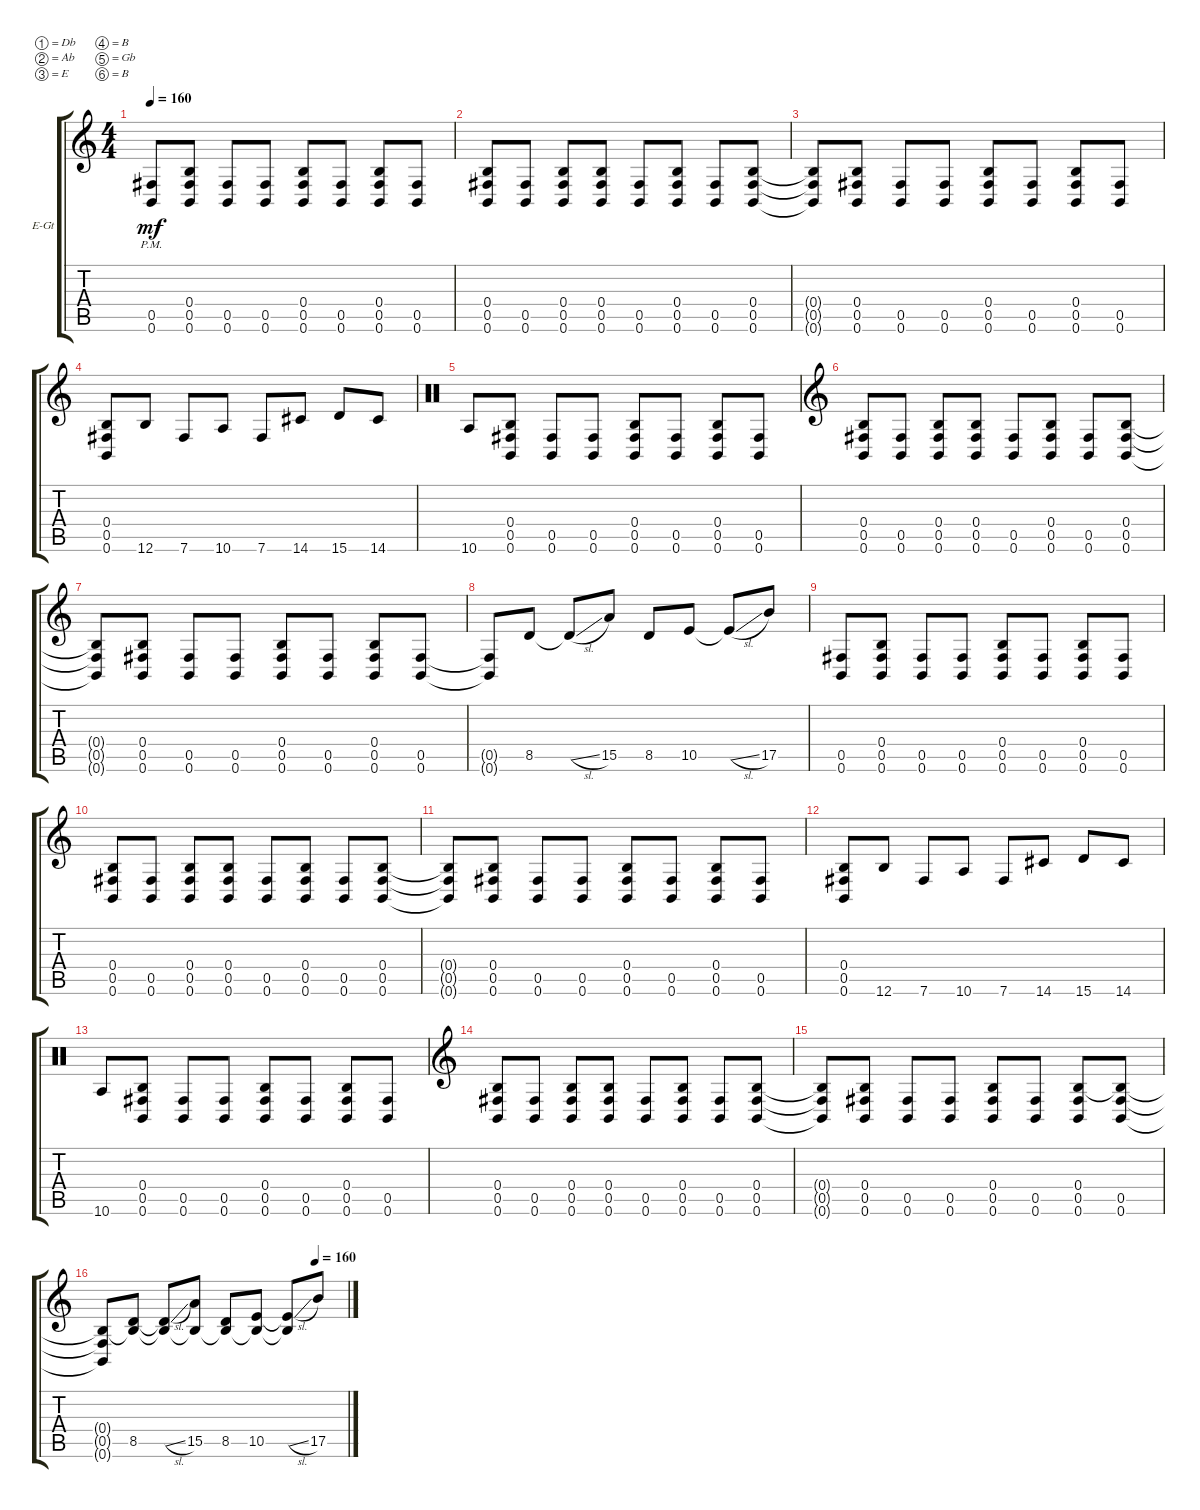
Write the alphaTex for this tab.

\defaultSystemsLayout 4
\bracketExtendMode groupsimilarinstruments
\firstSystemTrackNameOrientation horizontal
\otherSystemsTrackNameOrientation horizontal
\track ("Electric Guitar" "E-Gt") {instrument distortionguitar}
\staff {score tabs}
\tuning (Db4 Ab3 E3 B2 Gb2 B1)
\ts (4 4)
\tempo 160
\clef g2
\ks c
(0.5{pm t} 0.6{pm t}).8{dy mf} (0.4 0.5 0.6).8 (0.6 0.5).8 (0.5 0.6).8 (0.6 0.4 0.5).8 (0.5 0.6).8 (0.6 0.5 0.4).8 (0.6 0.5).8 |
(0.4 0.5 0.6).8 (0.6 0.5).8 (0.4 0.5 0.6).8 (0.6 0.5 0.4).8 (0.6 0.5).8 (0.5 0.6 0.4).8 (0.5 0.6).8 (0.6 0.5 0.4).8 |
(0.5{t} 0.4{t} 0.6{t}).8 (0.4 0.5 0.6).8 (0.6 0.5).8 (0.5 0.6).8 (0.6 0.4 0.5).8 (0.5 0.6).8 (0.6 0.5 0.4).8 (0.6 0.5).8 |
(0.4 0.5 0.6).8 12.6.8 7.6.8 10.6.8 7.6.8 14.6.8 15.6.8 14.6.8 |
\clef neutral
10.6.8 (0.4 0.5 0.6).8 (0.6 0.5).8 (0.5 0.6).8 (0.6 0.4 0.5).8 (0.5 0.6).8 (0.6 0.5 0.4).8 (0.6 0.5).8 |
\clef g2
(0.4 0.5 0.6).8 (0.6 0.5).8 (0.4 0.5 0.6).8 (0.6 0.5 0.4).8 (0.6 0.5).8 (0.5 0.6 0.4).8 (0.5 0.6).8 (0.6 0.5 0.4).8 |
(0.5{t} 0.4{t} 0.6{t}).8 (0.4 0.5 0.6).8 (0.6 0.5).8 (0.5 0.6).8 (0.6 0.4 0.5).8 (0.5 0.6).8 (0.6 0.5 0.4).8 (0.6 0.5).8 |
(0.5{t} 0.6{t}).8 8.5.8 8.5{sl t}.8 15.5.8 8.5.8 10.5.8 10.5{sl t}.8 17.5.8 |
(0.5 0.6).8 (0.4 0.5 0.6).8 (0.6 0.5).8 (0.5 0.6).8 (0.6 0.4 0.5).8 (0.5 0.6).8 (0.6 0.5 0.4).8 (0.6 0.5).8 |
(0.4 0.5 0.6).8 (0.6 0.5).8 (0.4 0.5 0.6).8 (0.6 0.5 0.4).8 (0.6 0.5).8 (0.5 0.6 0.4).8 (0.5 0.6).8 (0.6 0.5 0.4).8 |
(0.5{t} 0.4{t} 0.6{t}).8 (0.4 0.5 0.6).8 (0.6 0.5).8 (0.5 0.6).8 (0.6 0.4 0.5).8 (0.5 0.6).8 (0.6 0.5 0.4).8 (0.6 0.5).8 |
(0.4 0.5 0.6).8 12.6.8 7.6.8 10.6.8 7.6.8 14.6.8 15.6.8 14.6.8 |
\clef neutral
10.6.8 (0.4 0.5 0.6).8 (0.6 0.5).8 (0.5 0.6).8 (0.6 0.4 0.5).8 (0.5 0.6).8 (0.6 0.5 0.4).8 (0.6 0.5).8 |
\clef g2
(0.4 0.5 0.6).8 (0.6 0.5).8 (0.4 0.5 0.6).8 (0.6 0.5 0.4).8 (0.6 0.5).8 (0.5 0.6 0.4).8 (0.5 0.6).8 (0.6 0.5 0.4).8 |
(0.5{t} 0.4{t} 0.6{t}).8 (0.4 0.5 0.6).8 (0.6 0.5).8 (0.5 0.6).8 (0.6 0.4 0.5).8 (0.5 0.6).8 (0.6 0.5 0.4).8 (0.6 0.5 0.4{t}).8 |
\tempo (160 0.86875)
(0.5{t} 0.6{t} 0.4{t}).8 (8.5 0.4{t}).8 (8.5{sl t} 0.4{t}).8 (15.5 0.4{t}).8 (8.5 0.4{t}).8 (10.5 0.4{t}).8 (10.5{sl t} 0.4{t}).8 17.5.8
